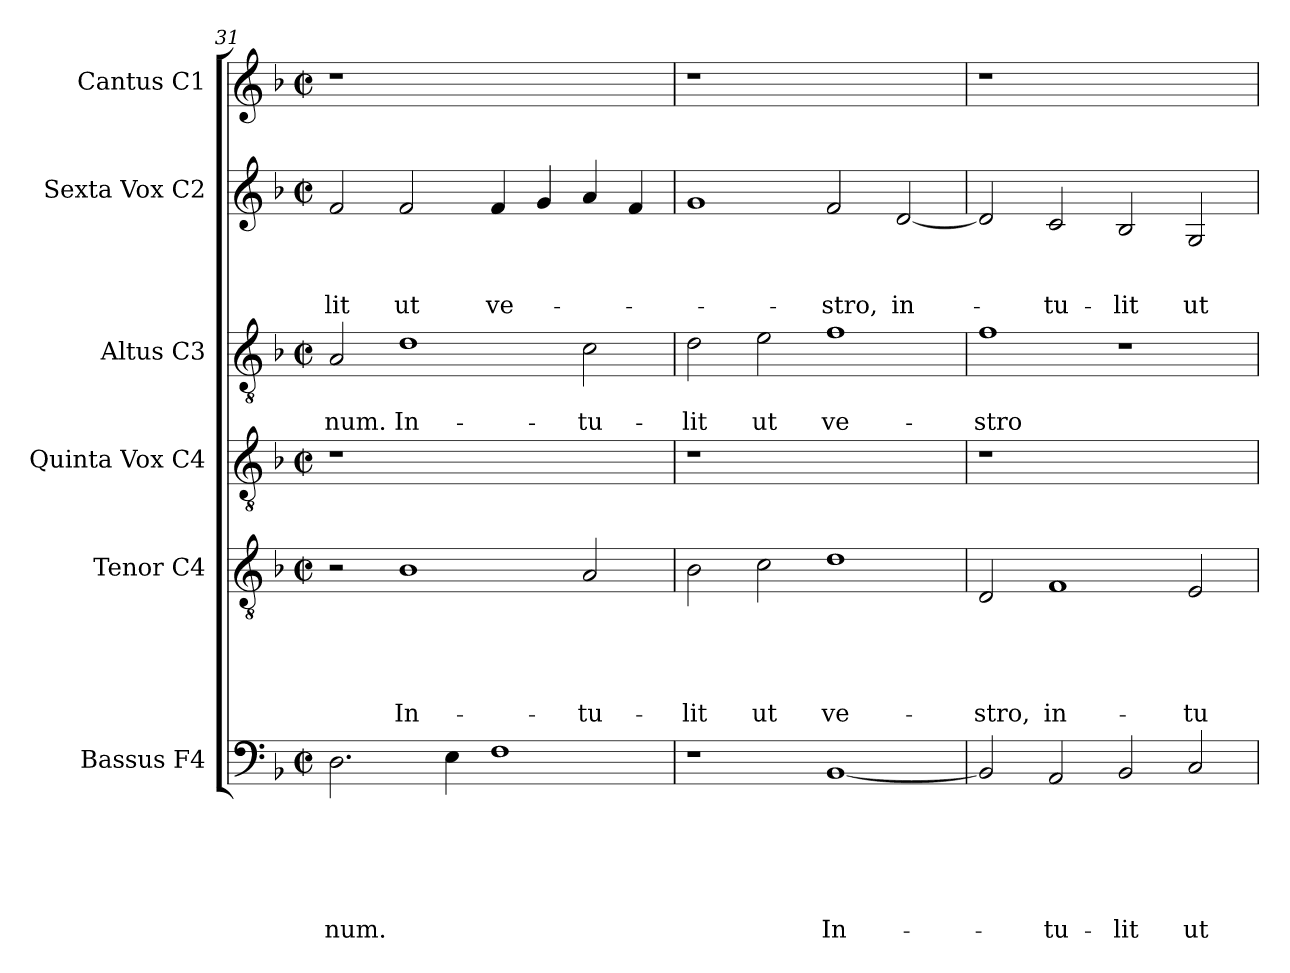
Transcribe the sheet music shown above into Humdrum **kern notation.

**kern	**text	**text	**text	**text	**text	**text	**kern	**text	**text	**text	**text	**text	**kern	**kern	**text	**text	**kern	**text	**text	**text	**kern
*part6	*part6	*part6	*part6	*part6	*part6	*part6	*part5	*part5	*part5	*part5	*part5	*part5	*part4	*part3	*part3	*part3	*part2	*part2	*part2	*part2	*part1
*staff6	*staff6	*staff6	*staff6	*staff6	*staff6	*staff6	*staff5	*staff5	*staff5	*staff5	*staff5	*staff5	*staff4	*staff3	*staff3	*staff3	*staff2	*staff2	*staff2	*staff2	*staff1
*I"Bassus F4	*	*	*	*	*	*	*I"Tenor C4	*	*	*	*	*	*I"Quinta Vox C4	*I"Altus C3	*	*	*I"Sexta Vox C2	*	*	*	*I"Cantus C1
*I'B	*	*	*	*	*	*	*I'T	*	*	*	*	*	*	*I'A	*	*	*	*	*	*	*I'C
*clefF4	*	*	*	*	*	*	*clefGv2	*	*	*	*	*	*clefGv2	*clefGv2	*	*	*clefG2	*	*	*	*clefG2
*k[b-]	*	*	*	*	*	*	*k[b-]	*	*	*	*	*	*k[b-]	*k[b-]	*	*	*k[b-]	*	*	*	*k[b-]
*F:	*	*	*	*	*	*	*F:	*	*	*	*	*	*F:	*F:	*	*	*F:	*	*	*	*F:
*M2/2	*	*	*	*	*	*	*M2/2	*	*	*	*	*	*M2/2	*M2/2	*	*	*M2/2	*	*	*	*M2/2
*met(c|)	*	*	*	*	*	*	*met(c|)	*	*	*	*	*	*met(c|)	*met(c|)	*	*	*met(c|)	*	*	*	*met(c|)
=31	=31	=31	=31	=31	=31	=31	=31	=31	=31	=31	=31	=31	=31	=31	=31	=31	=31	=31	=31	=31	=31
!	!	!	!	!	!	!LO:LY:b	!	!	!	!	!	!	!	!	!	!LO:LY:b	!	!	!	!LO:LY:b	!
2.D\	.	.	.	.	.	-num.	2r	.	.	.	.	.	1r	2A/	.	-num.	2f/	.	.	-lit	1r
!	!	!	!	!	!	!	!	!	!	!	!	!LO:LY:b	!	!	!	!LO:LY:b	!	!	!	!LO:LY:b	!
.	.	.	.	.	.	.	1B-	.	.	.	.	In-	.	1d	.	In-	2f/	.	.	ut	.
4E\	.	.	.	.	.	.	.	.	.	.	.	.	.	.	.	.	.	.	.	.	.
!	!	!	!	!	!	!	!	!	!	!	!	!	!	!	!	!	!	!	!	!LO:LY:b	!
1F	.	.	.	.	.	.	.	.	.	.	.	.	1ryy	.	.	.	4f/	.	.	ve-	1ryy
.	.	.	.	.	.	.	.	.	.	.	.	.	.	.	.	.	4g/	.	.	.	.
!	!	!	!	!	!	!	!	!	!	!	!	!LO:LY:b	!	!	!	!LO:LY:b	!	!	!	!	!
.	.	.	.	.	.	.	2A/	.	.	.	.	-tu-	.	2c\	.	-tu-	4a/	.	.	.	.
.	.	.	.	.	.	.	.	.	.	.	.	.	.	.	.	.	4f/	.	.	.	.
!!LO:PB:g=z
=32	=32	=32	=32	=32	=32	=32	=32	=32	=32	=32	=32	=32	=32	=32	=32	=32	=32	=32	=32	=32	=32
!	!	!	!	!	!	!	!	!	!	!	!	!LO:LY:b	!	!	!	!LO:LY:b	!	!	!	!	!
1r	.	.	.	.	.	.	2B-\	.	.	.	.	-lit	1r	2d\	.	-lit	1g	.	.	.	1r
!	!	!	!	!	!	!	!	!	!	!	!	!LO:LY:b	!	!	!	!LO:LY:b	!	!	!	!	!
.	.	.	.	.	.	.	2c\	.	.	.	.	ut	.	2e\	.	ut	.	.	.	.	.
!	!	!	!	!	!	!LO:LY:b	!	!	!	!	!	!LO:LY:b	!	!	!	!LO:LY:b	!	!	!	!LO:LY:b	!
[1BB-	.	.	.	.	.	In-	1d	.	.	.	.	ve-	1ryy	1f	.	ve-	2f/	.	.	-stro,	1ryy
!	!	!	!	!	!	!	!	!	!	!	!	!	!	!	!	!	!	!	!	!LO:LY:b	!
.	.	.	.	.	.	.	.	.	.	.	.	.	.	.	.	.	[2d/	.	.	in-	.
=33	=33	=33	=33	=33	=33	=33	=33	=33	=33	=33	=33	=33	=33	=33	=33	=33	=33	=33	=33	=33	=33
!	!	!	!	!	!	!	!	!	!	!	!	!LO:LY:b	!	!	!	!LO:LY:b	!	!	!	!	!
2BB-/]	.	.	.	.	.	.	2D/	.	.	.	.	-stro,	1r	1f	.	-stro	2d/]	.	.	.	1r
!	!	!	!	!	!	!LO:LY:b	!	!	!	!	!	!LO:LY:b	!	!	!	!	!	!	!	!LO:LY:b	!
2AA/	.	.	.	.	.	-tu-	1F	.	.	.	.	in-	.	.	.	.	2c/	.	.	-tu-	.
!	!	!	!	!	!	!LO:LY:b	!	!	!	!	!	!	!	!	!	!	!	!	!	!LO:LY:b	!
2BB-/	.	.	.	.	.	-lit	.	.	.	.	.	.	1ryy	1r	.	.	2B-/	.	.	-lit	1ryy
!	!	!	!	!	!	!LO:LY:b	!	!	!	!	!	!LO:LY:b	!	!	!	!	!	!	!	!LO:LY:b	!
2C/	.	.	.	.	.	ut	2E/	.	.	.	.	-tu-	.	.	.	.	2G/	.	.	ut	.
=	=	=	=	=	=	=	=	=	=	=	=	=	=	=	=	=	=	=	=	=	=
*-	*-	*-	*-	*-	*-	*-	*-	*-	*-	*-	*-	*-	*-	*-	*-	*-	*-	*-	*-	*-	*-
